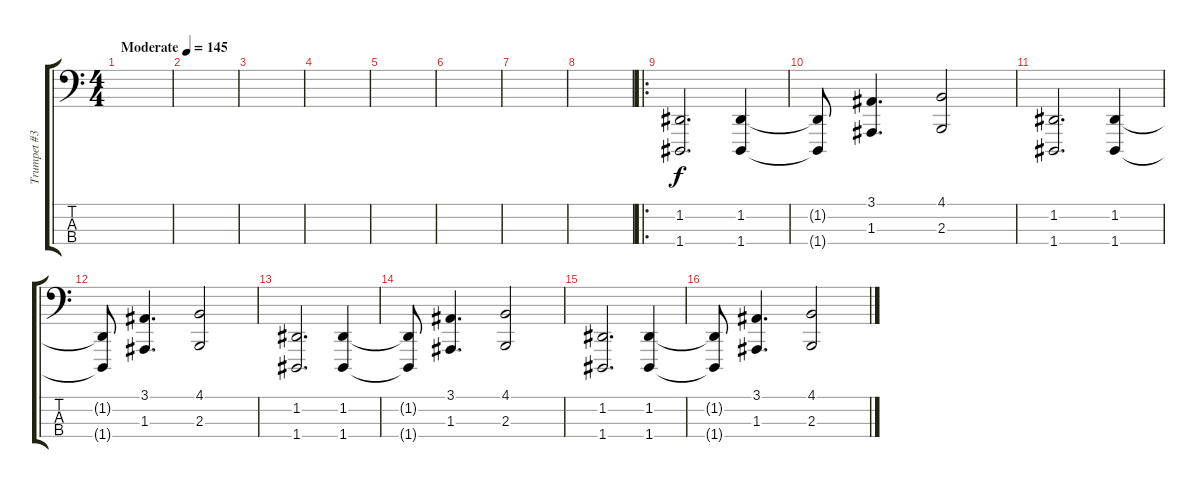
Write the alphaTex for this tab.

\track ("Trumpet #3" "Trumpet #3") {instrument trumpet}
\staff {score tabs}
\tuning (G2 D2 A1 D1) {hide}
\ts (4 4)
\tempo (145 "Moderate")
\clef f4
\ks c
|
|
|
|
|
|
|
|
\ro
(1.2 1.4).2{d} (1.2 1.4).4 |
(1.2{t} 1.4{t}).8 (3.1 1.3).4{d} (4.1 2.3).2 |
(1.2 1.4).2{d} (1.2 1.4).4 |
(1.2{t} 1.4{t}).8 (3.1 1.3).4{d} (4.1 2.3).2 |
(1.2 1.4).2{d} (1.2 1.4).4 |
(1.2{t} 1.4{t}).8 (3.1 1.3).4{d} (4.1 2.3).2 |
(1.2 1.4).2{d} (1.2 1.4).4 |
(1.2{t} 1.4{t}).8 (3.1 1.3).4{d} (4.1 2.3).2
